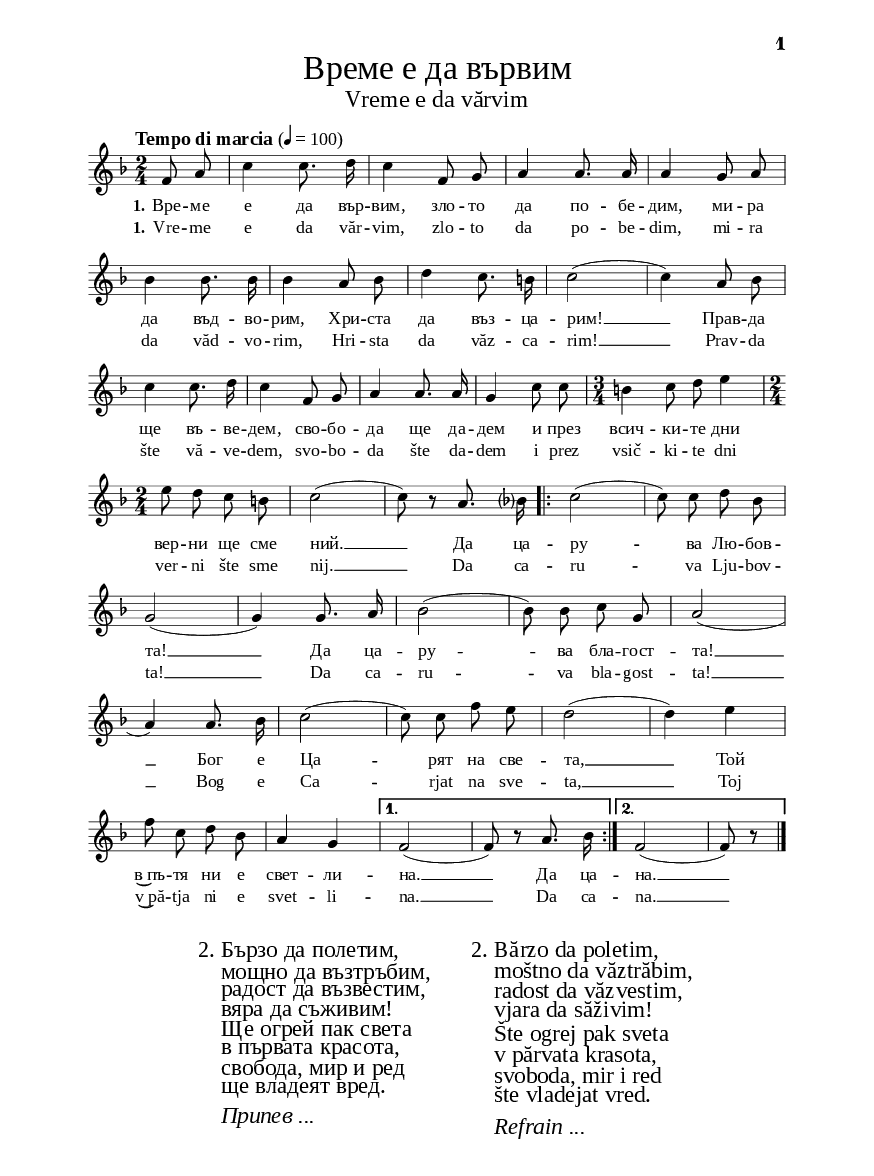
\version "2.24.4"

% include paper part and global functions
\include "include/globals.ily"

\bookpart {
  \label #'ref042
  \tocItem \markup "Време е да вървим – Vreme e da vărvim"
  \include "include/bookpart-paper.ily"
  \score {
    \include "include/score-layout.ily"

    \new Voice \absolute  {
      \clef treble
      \key f \major
      \time 2/4
      \tempoFunc "Tempo di marcia" 4 "100"
      \autoBeamOff
      \partial 4

      f'8 a'8 | c''4 c''8. d''16 |  c''4 f'8 g'8 | a'4 a'8. a'16 | a'4 g'8 a'8  \break

      bes'4 bes'8. bes'16 | bes'4 a'8 bes'8 | d''4 c''8. b'16 | c''2 (| c''4) a'8 bes'8 | \break

      c''4 c''8. d''16 | c''4 f'8 g'8 | a'4 a'8. a'16 | g'4 c''8 c''8 | \time 3/4 b'4 c''8 d''8 e''4| \break


      \time 2/4 e''8 d''8 c''8 b'8 | c''2 (| c''8) r8 a'8. bes'?16 | \repeat volta 2 {
        c''2 (| c''8) c''8 d''8 bes'8  |\break

        g'2 (| g'4 ) g'8. a'16| bes'2 ( |  bes'8 ) bes'8 c''8 g'8|   a'2 ( | \break

        a'4 ) a'8. bes'16| c''2 ( | c''8 ) c''8 f''8 e''8 | d''2 (|d''4 ) e''4 \break

        f''8 c''8 d''8 bes'8 | a'4 g'4 |
      } \alternative { { f'2 ( | f'8 ) r8 a'8. bes'16 | } { f'2 (| f' 8 ) r8 \bar "|." \break } }

    }

    \addlyrics {
      \set stanza = "1." Вре -- ме е да вър -- вим, зло -- то да по -- бе -- дим, ми -- ра
      да въд -- во -- рим, Хри -- ста да въз -- ца -- рим! __   Прав -- да
      ще въ -- ве -- дем, сво -- бо -- да ще да -- дем и през всич -- ки -- те
      дни вер -- ни ще сме ний. __  Да ца -- ру -- ва Лю -- бов -- та! __
      Да ца -- ру -- ва бла -- гост -- та! __
      Бог е Ца -- рят на све -- та, __  Той в~пъ -- тя ни е свет -- ли  -- на. __ Да ца -- на. __
    }

    \addlyrics {
      \set stanza = "1." Vre -- me e da văr -- vim, zlo -- to da po -- be -- dim, mi -- ra
      da văd -- vo -- rim, Hri -- sta da văz -- ca -- rim! __   Prav -- da
      šte vă -- ve -- dem, svo -- bo -- da šte da -- dem i prez vsič -- ki -- te
      dni ver -- ni šte sme nij. __  Da ca -- ru -- va Lju -- bov -- ta! __
      Da ca -- ru -- va bla -- gost -- ta! __
      Bog e Ca -- rjat na sve -- ta, __  Toj v~pă -- tja ni e svet -- li  -- na. __ Da ca -- na. __
    }

    \header {
      title = \titleFunc "Време е да вървим" "Vreme e da vărvim"
    }

    \midi{}

  } % score

  \markup \empty-two

  \markup \abs-fontsize #11 {
    \hspace #15
    \override #`(baseline-skip . ,bgCoupletBaselineSkip)
    \column {

      \line { 2. Бързо да полетим, }
      \line {   "   " мощно да възтръбим, }
      \line {   "   " радост да възвестим,  }
      \line {   "   " вяра да съживим! }
      \line {  "   " Ще огрей пак света }
      \line {   "   " в първата красота, }
      \line {   "   " свобода, мир и ред  }
      \line {   "   " ще владеят вред. }
      \vspace #0.5
      \line { "   " \italic {Припев ... } }
    }

    \hspace #5
    \override #`(baseline-skip . ,bgCoupletBaselineSkip)
    \column {

      \line { 2. Bărzo da poletim, }
      \line {   "   " moštno da văztrăbim, }
      \line {   "   " radost da văzvestim,  }
      \line {   "   " vjara da săživim! }
      \line {  "   " Šte ogrej pak sveta }
      \line {   "   " v părvata krasota, }
      \line {   "   " svoboda, mir i red  }
      \line {   "   " šte vladejat vred. }
      \vspace #0.5
      \line { "   " \italic {Refrain ... } }
    }
    %column
  } % markup

  \pageBreak
  % include foreign translation(s) of the song
  \version "2.24.4"

\markup \fill-line { \fontsize #deTitleFontSize "Es ist Zeit, dass wir gehen" }
\markup \null
\markup \null
\markup \abs-fontsize #11 \override #`(baseline-skip . ,bgCoupletBaselineSkip) {
  \fill-line {
    \hspace #0.1
    \column {

      \line {
        \bold "1." \column {
          "Es ist Zeit, dass wir gehen,"
          "dass wir das Böse besiegen,"
          "dass wir den Frieden wiederherstellen,"
          "dass wir Christus zum König machen!"
          "Gerechtigkeit werden wir einführen,"
          "Freiheit werden wir geben,"
          "und an allen Tagen"
          "werden wir treu sein."
        }
      }
      \vspace #1

      \line { \italic"    Refrain:"}

      \line {
        "   " \column {
          "Möge die Liebe herrschen,"
          "möge die Güte herrschen!"
          "Gott ist der König der Welt;"
          "Er ist das Licht auf unserem Weg."
        }
      }
      \vspace #1
      \line {
        \bold "2." \column {
          "Schnell, lasst uns losfliegen,"
          "mächtig posaunen,"
          "lasst uns die Freude verkünden,"
          "den Glauben wiederbeleben!"
          "Die Welt wird wieder erstrahlen"
          "in der ersten Schönheit,"
          "Freiheit, Frieden und Ordnung"
          "werden überall walten!"
        }
      }
      \vspace #1
      \line { \italic"   Refrain ..."}
    }
    \hspace #0.1
  }
}


} % bookpart
